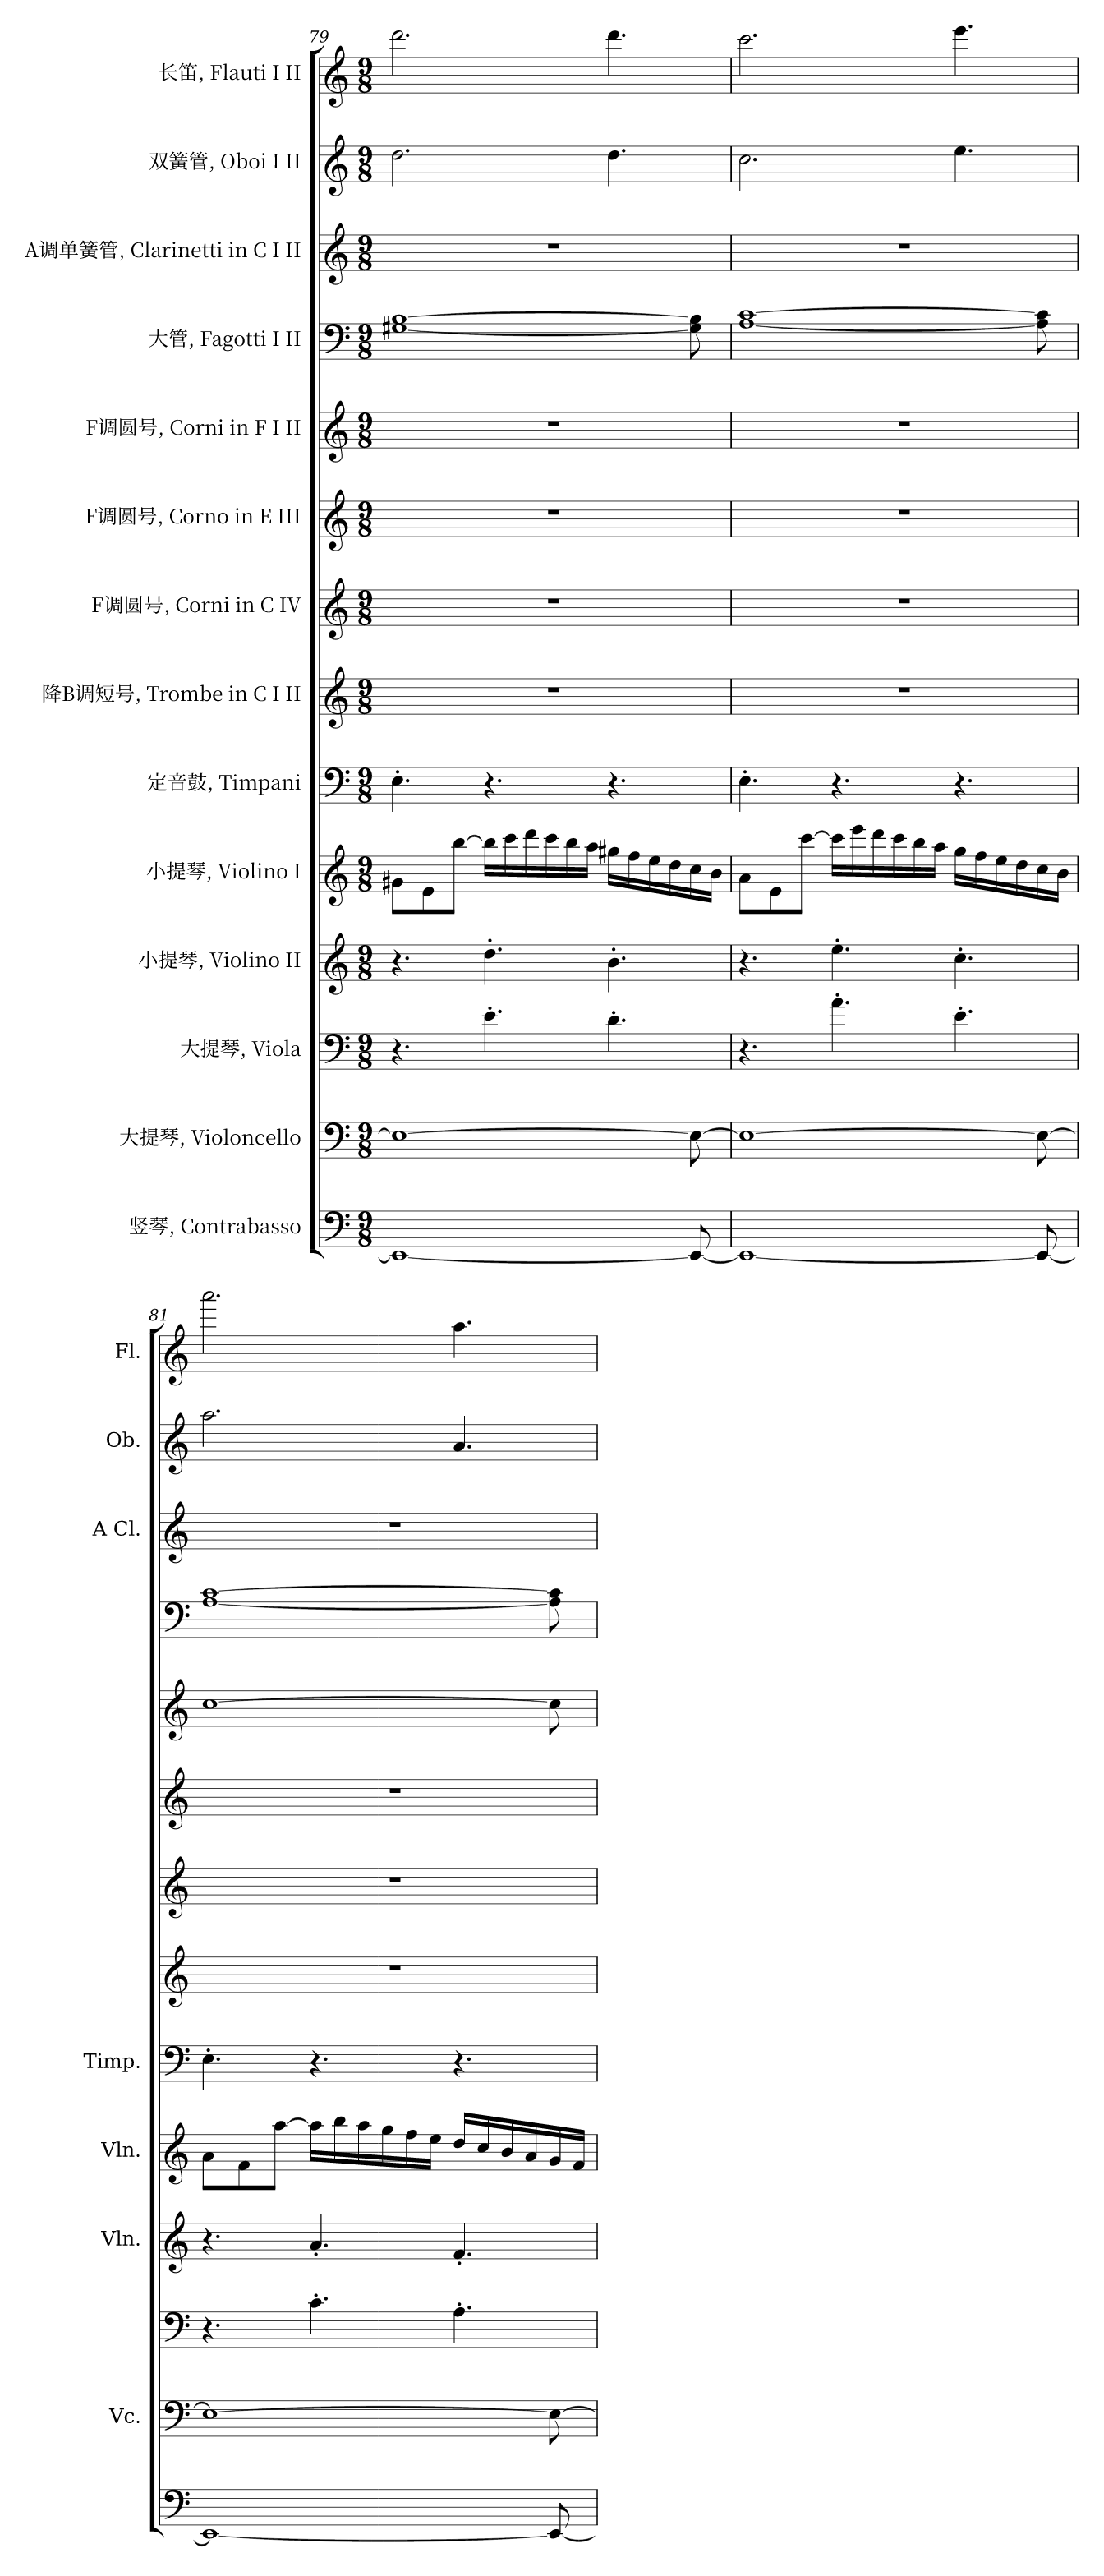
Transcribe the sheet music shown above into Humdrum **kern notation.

**kern	**kern	**kern	**kern	**kern	**kern	**kern	**kern	**kern	**kern	**kern	**kern	**kern	**kern
*part14	*part13	*part12	*part11	*part10	*part9	*part8	*part7	*part6	*part5	*part4	*part3	*part2	*part1
*staff14	*staff13	*staff12	*staff11	*staff10	*staff9	*staff8	*staff7	*staff6	*staff5	*staff4	*staff3	*staff2	*staff1
*I"竖琴, Contrabasso	*I"大提琴, Violoncello	*I"大提琴, Viola	*I"小提琴, Violino II	*I"小提琴, Violino I	*I"定音鼓, Timpani	*I"降B调短号, Trombe in C I II	*I"F调圆号, Corni in C IV	*I"F调圆号, Corno in E III	*I"F调圆号, Corni in F I II	*I"大管, Fagotti I II	*I"A调单簧管, Clarinetti in C I II	*I"双簧管, Oboi I II	*I"长笛, Flauti I II
*	*I'Vc.	*	*I'Vln.	*I'Vln.	*I'Timp.	*	*	*	*	*	*I'A Cl.	*I'Ob.	*I'Fl.
!!LO:PB:g=z
*clefF4	*clefF4	*clefF4	*clefG2	*clefG2	*clefF4	*clefG2	*clefG2	*clefG2	*clefG2	*clefF4	*clefG2	*clefG2	*clefG2
*	*	*	*	*	*	*ITrd1c2	*ITrd4c7	*ITrd4c7	*ITrd4c7	*	*ITrd2c3	*	*
*k[]	*k[]	*k[]	*k[]	*k[]	*k[]	*k[b-e-]	*k[b-]	*k[b-]	*k[b-]	*k[]	*k[f#c#g#]	*k[]	*k[]
*M9/8	*M9/8	*M9/8	*M9/8	*M9/8	*M9/8	*M9/8	*M9/8	*M9/8	*M9/8	*M9/8	*M9/8	*M9/8	*M9/8
*MM55	*MM55	*MM55	*MM55	*MM55	*MM55	*MM55	*MM55	*MM55	*MM55	*MM55	*MM55	*MM55	*MM55
=79	=79	=79	=79	=79	=79	=79	=79	=79	=79	=79	=79	=79	=79
1EE_	1E_	4.r	4.r	8g#X\L	4.E'\	8%9r	8%9r	8%9r	8%9r	[1G#X [1B	8%9r	2.dd\	2.ddd\
.	.	.	.	8e\	.	.	.	.	.	.	.	.	.
.	.	.	.	[8bb\J	.	.	.	.	.	.	.	.	.
.	.	4.e'\	4.dd'\	16bb\LL]	4.r	.	.	.	.	.	.	.	.
.	.	.	.	16ccc\	.	.	.	.	.	.	.	.	.
.	.	.	.	16ddd\	.	.	.	.	.	.	.	.	.
.	.	.	.	16ccc\	.	.	.	.	.	.	.	.	.
.	.	.	.	16bb\	.	.	.	.	.	.	.	.	.
.	.	.	.	16aa\JJ	.	.	.	.	.	.	.	.	.
*	*	*	*	*	*	*	*	*	*	*	*	*	*MM56
.	.	4.d'\	4.b'\	16gg#X\LL	4.r	.	.	.	.	.	.	4.dd\	4.ddd\
.	.	.	.	16ff\	.	.	.	.	.	.	.	.	.
.	.	.	.	16ee\	.	.	.	.	.	.	.	.	.
.	.	.	.	16dd\	.	.	.	.	.	.	.	.	.
8EE/_	8E\_	.	.	16cc\	.	.	.	.	.	8G#\] 8B\]	.	.	.
.	.	.	.	16b\JJ	.	.	.	.	.	.	.	.	.
=80	=80	=80	=80	=80	=80	=80	=80	=80	=80	=80	=80	=80	=80
*	*	*	*	*	*	*	*	*	*	*	*	*	*MM55
1EE_	1E_	4.r	4.r	8a\L	4.E'\	8%9r	8%9r	8%9r	8%9r	[1A [1c	8%9r	2.cc\	2.ccc\
.	.	.	.	8e\	.	.	.	.	.	.	.	.	.
.	.	.	.	[8ccc\J	.	.	.	.	.	.	.	.	.
.	.	4.a'\	4.ee'\	16ccc\LL]	4.r	.	.	.	.	.	.	.	.
.	.	.	.	16eee\	.	.	.	.	.	.	.	.	.
.	.	.	.	16ddd\	.	.	.	.	.	.	.	.	.
.	.	.	.	16ccc\	.	.	.	.	.	.	.	.	.
.	.	.	.	16bb\	.	.	.	.	.	.	.	.	.
.	.	.	.	16aa\JJ	.	.	.	.	.	.	.	.	.
*	*	*	*	*	*	*	*	*	*	*	*	*	*MM56
.	.	4.e'\	4.cc'\	16gg\LL	4.r	.	.	.	.	.	.	4.ee\	4.eee\
.	.	.	.	16ff\	.	.	.	.	.	.	.	.	.
.	.	.	.	16ee\	.	.	.	.	.	.	.	.	.
.	.	.	.	16dd\	.	.	.	.	.	.	.	.	.
8EE/_	8E\_	.	.	16cc\	.	.	.	.	.	8A\] 8c\]	.	.	.
.	.	.	.	16b\JJ	.	.	.	.	.	.	.	.	.
!!LO:PB:g=z
=81	=81	=81	=81	=81	=81	=81	=81	=81	=81	=81	=81	=81	=81
*	*	*	*	*	*	*	*	*	*	*	*	*	*MM55
1EE_	1E_	4.r	4.r	8a\L	4.E'\	8%9r	8%9r	8%9r	[1f	[1A [1c	8%9r	2.aa\	2.aaa\
.	.	.	.	8f\	.	.	.	.	.	.	.	.	.
.	.	.	.	[8aa\J	.	.	.	.	.	.	.	.	.
.	.	4.c'\	4.a'/	16aa\LL]	4.r	.	.	.	.	.	.	.	.
.	.	.	.	16bb\	.	.	.	.	.	.	.	.	.
.	.	.	.	16aa\	.	.	.	.	.	.	.	.	.
.	.	.	.	16gg\	.	.	.	.	.	.	.	.	.
.	.	.	.	16ff\	.	.	.	.	.	.	.	.	.
.	.	.	.	16ee\JJ	.	.	.	.	.	.	.	.	.
*	*	*	*	*	*	*	*	*	*	*	*	*	*MM56
.	.	4.A'\	4.f'/	16dd/LL	4.r	.	.	.	.	.	.	4.a/	4.aa\
.	.	.	.	16cc/	.	.	.	.	.	.	.	.	.
.	.	.	.	16b/	.	.	.	.	.	.	.	.	.
.	.	.	.	16a/	.	.	.	.	.	.	.	.	.
8EE/_	8E\_	.	.	16g/	.	.	.	.	8f\]	8A\] 8c\]	.	.	.
.	.	.	.	16f/JJ	.	.	.	.	.	.	.	.	.
=	=	=	=	=	=	=	=	=	=	=	=	=	=
*-	*-	*-	*-	*-	*-	*-	*-	*-	*-	*-	*-	*-	*-
